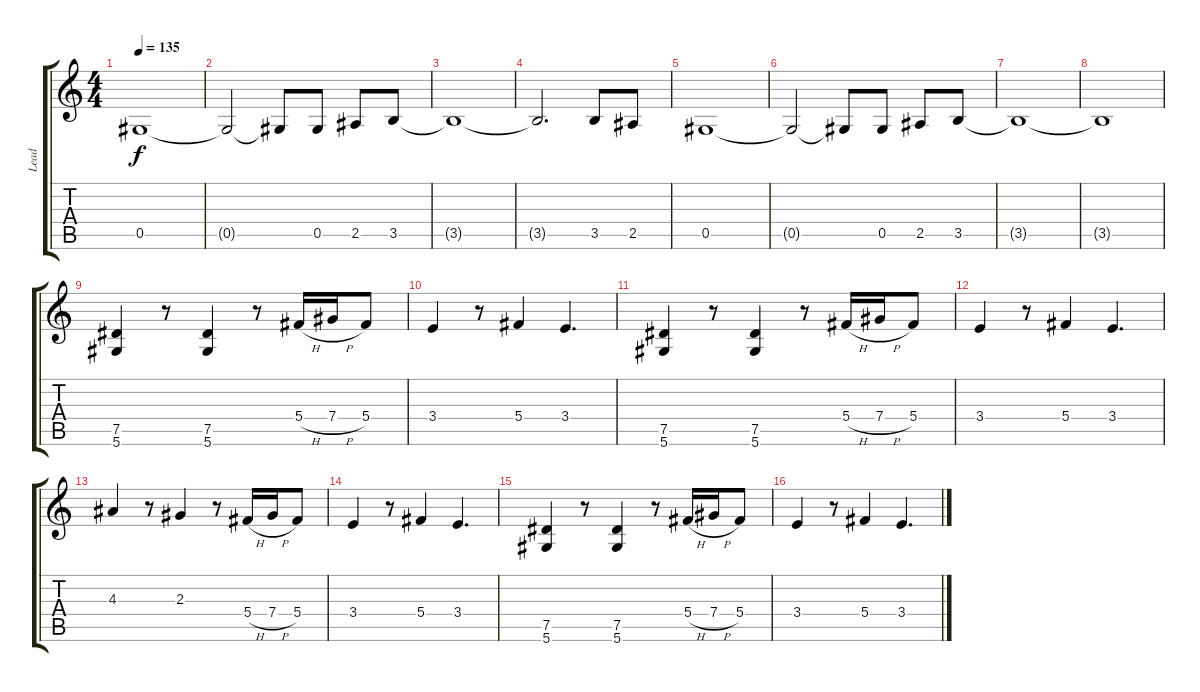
\track ("Lead" "Lead") {instrument distortionguitar}
\staff {score tabs}
\tuning (Eb4 Bb3 Gb3 Db3 Ab2 Eb2) {hide}
\ts (4 4)
\tempo 135
\clef g2
\ks c
0.5.1{dy f} |
0.5{t}.2 0.5{t}.8 0.5.8 2.5.8 3.5.8 |
3.5{t}.1 |
3.5{t}.2{d} 3.5.8 2.5.8 |
0.5.1 |
0.5{t}.2 0.5{t}.8 0.5.8 2.5.8 3.5.8 |
3.5{t}.1 |
3.5{t}.1 |
(7.5 5.6).4 r.8 (7.5 5.6).4 r.8 5.4{h}.16 7.4{h}.16 5.4.8 |
3.4.4 r.8 5.4.4 3.4.4{d} |
(7.5 5.6).4 r.8 (7.5 5.6).4 r.8 5.4{h}.16 7.4{h}.16 5.4.8 |
3.4.4 r.8 5.4.4 3.4.4{d} |
4.3.4 r.8 2.3.4 r.8 5.4{h}.16 7.4{h}.16 5.4.8 |
3.4.4 r.8 5.4.4 3.4.4{d} |
(7.5 5.6).4 r.8 (7.5 5.6).4 r.8 5.4{h}.16 7.4{h}.16 5.4.8 |
3.4.4 r.8 5.4.4 3.4.4{d}
